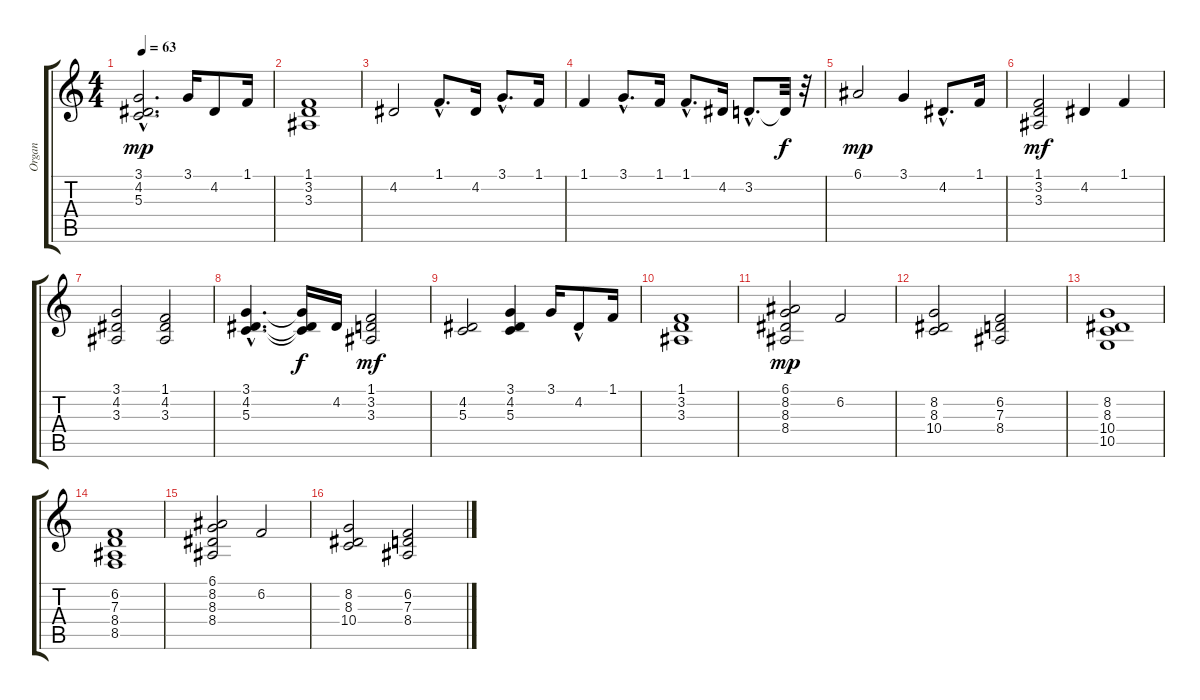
\track ("Organ" "Organ") {instrument drawbarorgan}
\staff {score tabs}
\tuning (E4 B3 G3 D3 A2 E2) {hide}
\ts (4 4)
\tempo 63
\clef g2
\ks c
(3.1{hac} 4.2{hac} 5.3).2{d dy mp} 3.1.16 4.2.8 1.1.16 |
(1.1 3.2 3.3).1 |
4.2.2 1.1{hac}.8{d} 4.2.16 3.1{hac}.8{d} 1.1.16 |
1.1.4 3.1{hac}.8{d} 1.1.16 1.1{hac}.8{d} 4.2.16 3.2{hac}.8{d} 3.2{t}.32{dy f} r.32 |
6.1.2{dy mp} 3.1.4 4.2{hac}.8{d} 1.1.16 |
(1.1 3.2 3.3).2{dy mf} 4.2.4 1.1.4 |
(3.1 4.2 3.3).2 (1.1 4.2 3.3).2 |
(3.1{hac} 4.2{hac} 5.3{hac}).4{d} (3.1{t} 4.2{t} 5.3{t}).16{dy f} 4.2.16 (1.1 3.2 3.3).2{dy mf} |
(4.2 5.3).2 (3.1 4.2 5.3).4 3.1.16 4.2{hac}.8 1.1.16 |
(1.1 3.2 3.3).1 |
(6.1 8.2 8.3 8.4).2{dy mp} 6.2.2 |
(8.2 8.3 10.4).2 (6.2 7.3 8.4).2 |
(8.2 8.3 10.4 10.5).1 |
(6.2 7.3 8.4 8.5).1 |
(6.1 8.2 8.3 8.4).2 6.2.2 |
(8.2 8.3 10.4).2 (6.2 7.3 8.4).2
